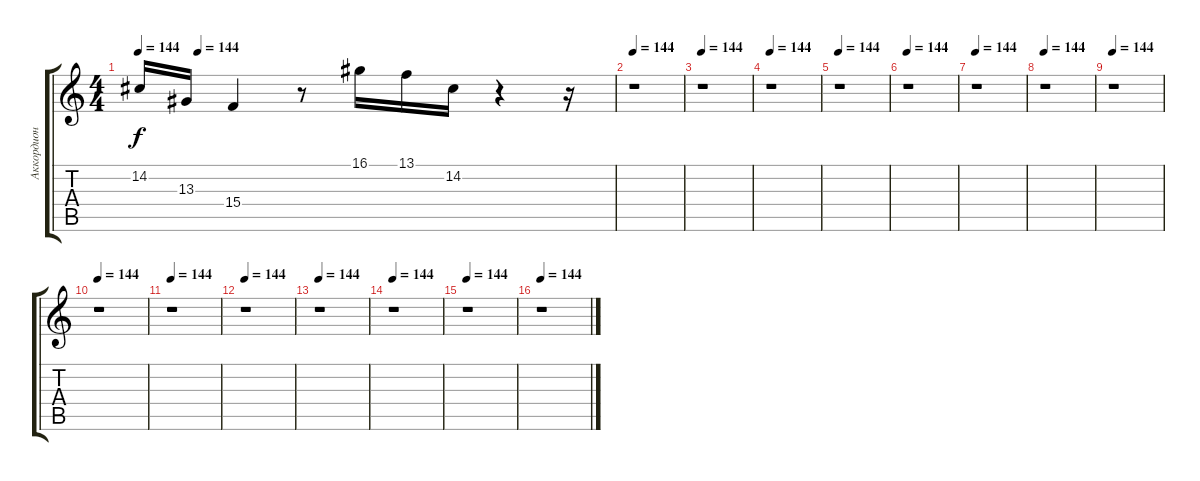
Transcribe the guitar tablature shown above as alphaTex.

\track ("Аккордион" "Аккордион") {instrument accordion}
\staff {score tabs}
\tuning (E4 B3 G3 D3 A2 E2) {hide}
\ts (4 4)
\tempo 144
\tempo (144 0.125)
\clef g2
\ks c
14.2.16{dy f} 13.3.16 15.4.4 r.8 16.1.16 13.1.16 14.2.16 r.4 r.16 |
\tempo 144
r.1 |
\tempo 144
r.1 |
\tempo 144
r.1 |
\tempo 144
r.1 |
\tempo 144
r.1 |
\tempo 144
r.1 |
\tempo 144
r.1 |
\tempo 144
r.1 |
\tempo 144
r.1 |
\tempo 144
r.1 |
\tempo 144
r.1 |
\tempo 144
r.1 |
\tempo 144
r.1 |
\tempo 144
r.1 |
\tempo 144
r.1
